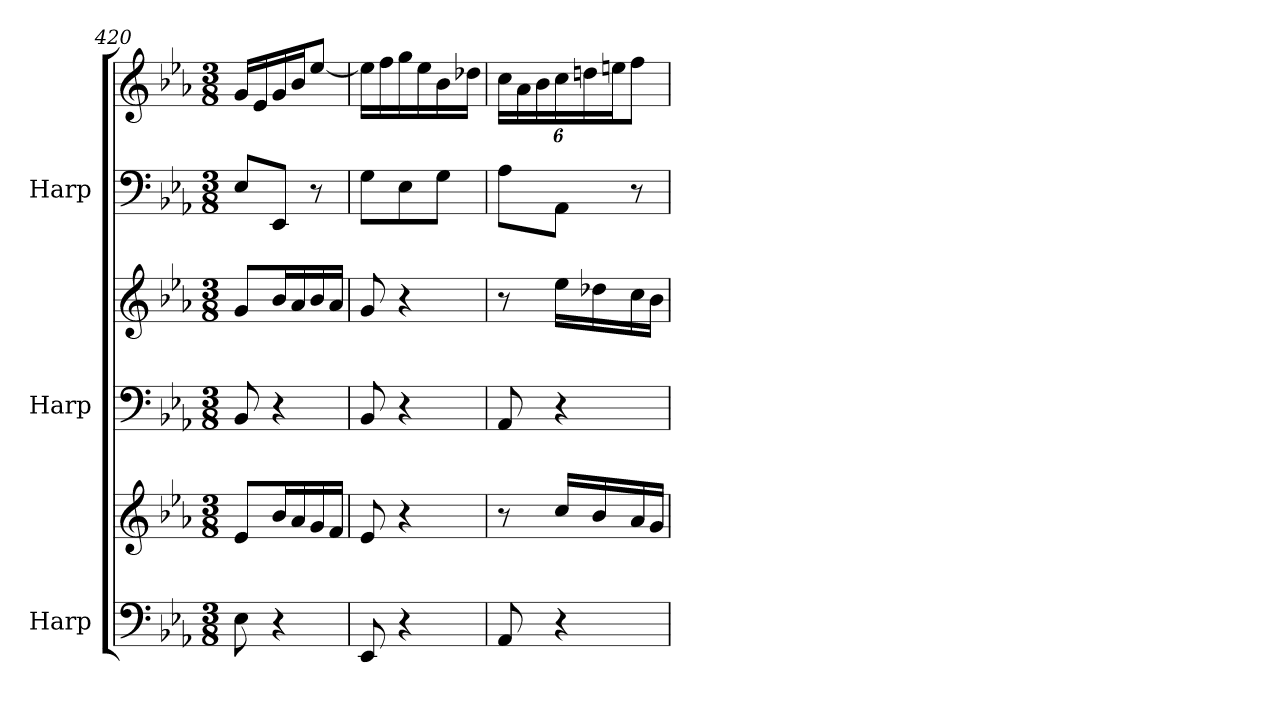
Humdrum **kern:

**kern	**kern	**kern	**kern	**kern	**kern
*part3	*part3	*part2	*part2	*part1	*part1
*staff6	*staff5	*staff4	*staff3	*staff2	*staff1
*I"Harp	*	*I"Harp	*	*I"Harp	*
*I'Hp	*	*I'Hp	*	*I'Hp	*
!!LO:LB:g=z
*clefF4	*clefG2	*clefF4	*clefG2	*clefF4	*clefG2
*k[b-e-a-]	*k[b-e-a-]	*k[b-e-a-]	*k[b-e-a-]	*k[b-e-a-]	*k[b-e-a-]
*M3/8	*M3/8	*M3/8	*M3/8	*M3/8	*M3/8
=420	=420	=420	=420	=420	=420
8E-\	8e-/L	8BB-/	8g/L	8E-/L	16g/LL
.	.	.	.	.	16e-/
4r	16b-/L	4r	16b-/L	8EE-/J	16g/
.	16a-/	.	16a-/	.	16b-/J
.	16g/	.	16b-/	8r	[8ee-/J
.	16f/JJ	.	16a-/JJ	.	.
=421	=421	=421	=421	=421	=421
8EE-/	8e-/	8BB-/	8g/	8G\L	16ee-\LL]
.	.	.	.	.	16ff\
4r	4r	4r	4r	8E-\	16gg\
.	.	.	.	.	16ee-\
.	.	.	.	8G\J	16b-\
.	.	.	.	.	16dd-X\JJ
=422	=422	=422	=422	=422	=422
*	*	*	*	*	*Xbrackettup
8AA-/	8r	8AA-/	8r	8A-\L	24cc\LL
.	.	.	.	.	24a-\
.	.	.	.	.	24b-\
4r	16cc/LL	4r	16ee-\LL	8AA-\J	24cc\
.	.	.	.	.	24ddn\
.	16b-/	.	16dd-X\	.	.
.	.	.	.	.	24een\J
.	16a-/	.	16cc\	8r	8ff\J
.	16g/JJ	.	16b-\JJ	.	.
=	=	=	=	=	=
*-	*-	*-	*-	*-	*-
